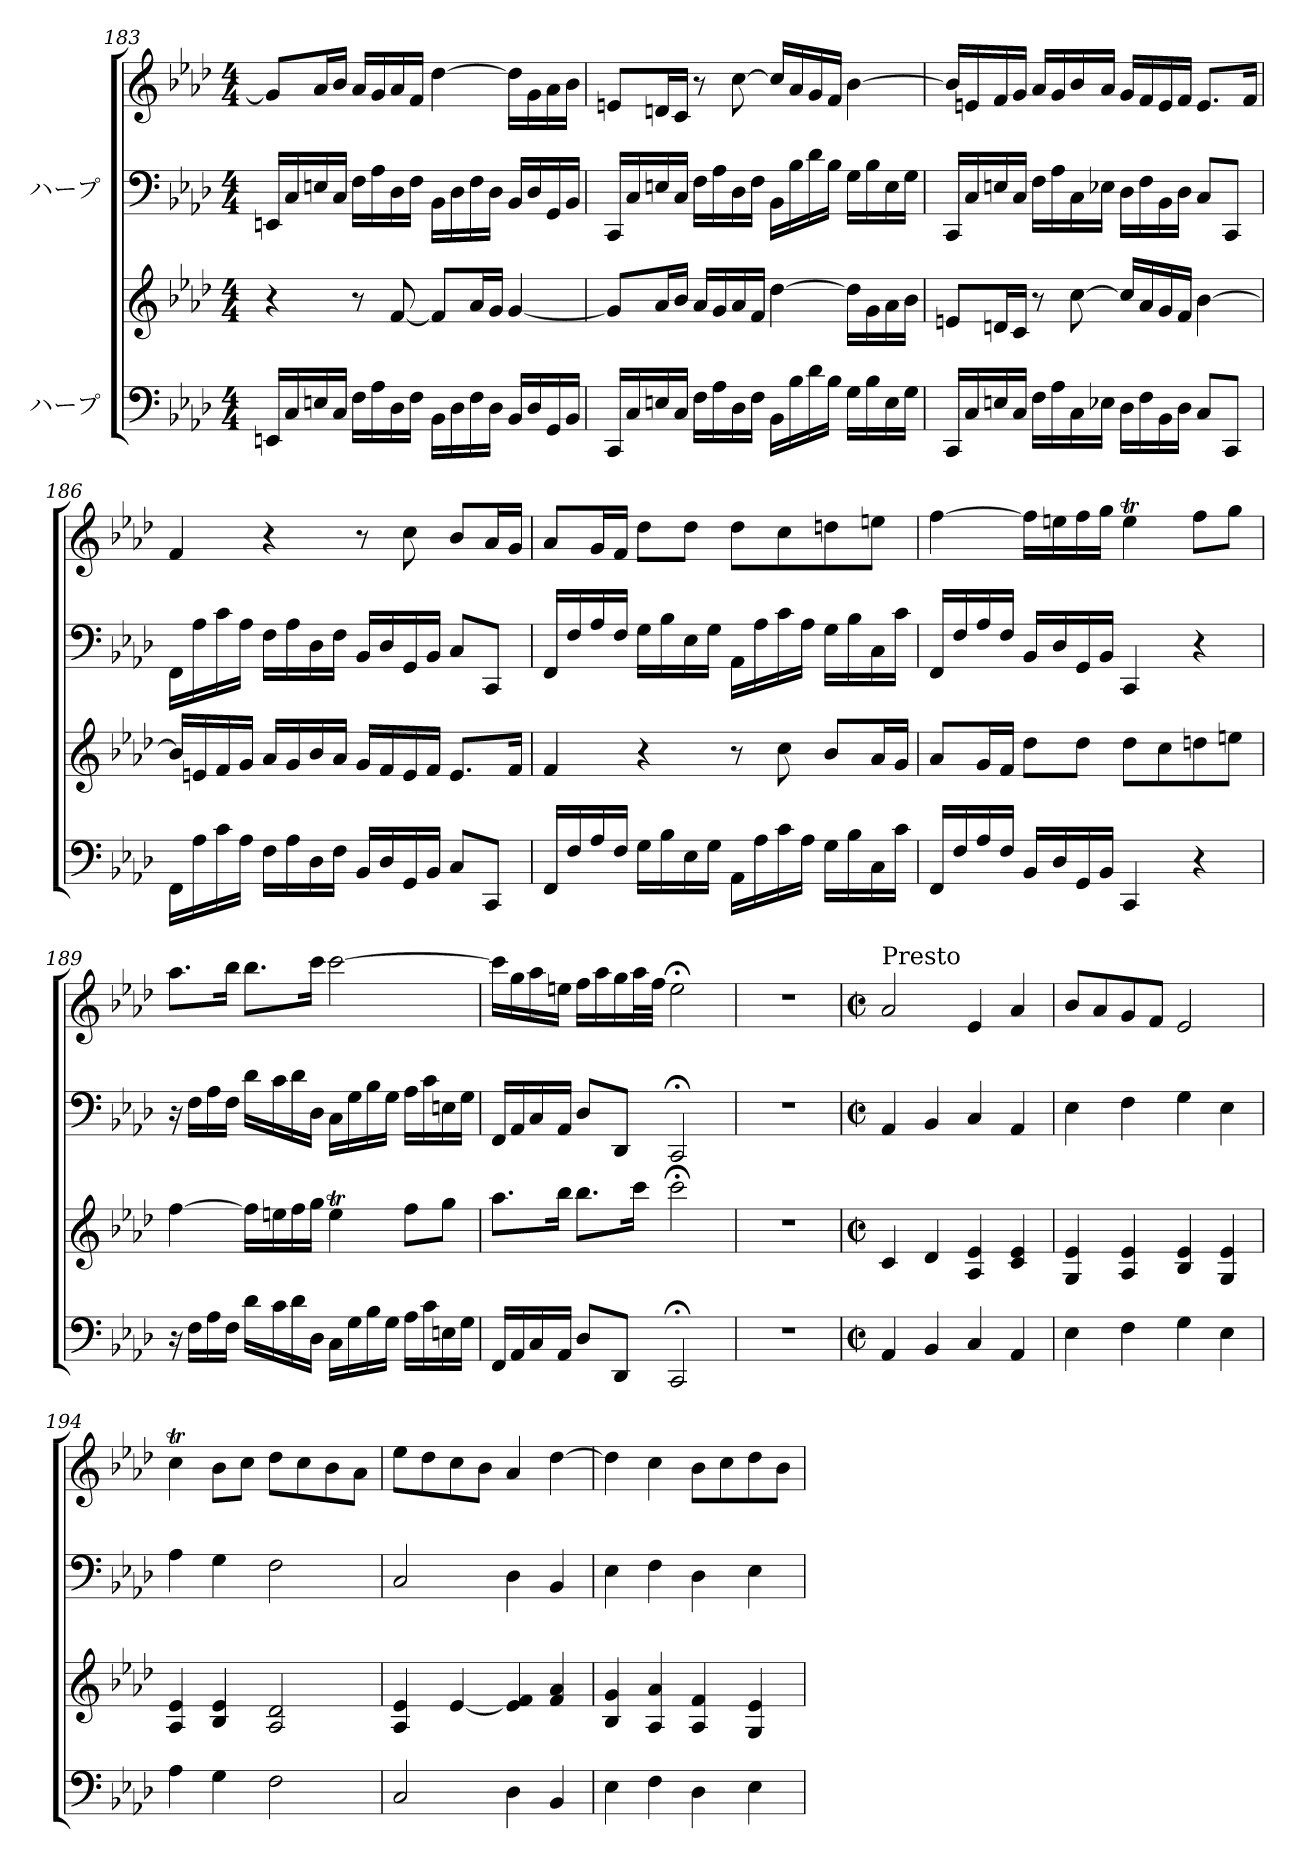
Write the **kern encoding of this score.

**kern	**kern	**kern	**kern
*part2	*part2	*part1	*part1
*staff4	*staff3	*staff2	*staff1
*I"ハープ	*	*I"ハープ	*
*clefF4	*clefG2	*clefF4	*clefG2
*k[b-e-a-d-]	*k[b-e-a-d-]	*k[b-e-a-d-]	*k[b-e-a-d-]
*M4/4	*M4/4	*M4/4	*M4/4
=183	=183	=183	=183
16EEn/LL	4r	16EEn/LL	8g/L]
16C/	.	16C/	.
16En/	.	16En/	16a-/L
16C/JJ	.	16C/JJ	16b-/JJ
16F\LL	8r	16F\LL	16a-/LL
16A-\	.	16A-\	16g/
16D-\	[8f/	16D-\	16a-/
16F\JJ	.	16F\JJ	16f/JJ
16BB-\LL	8f/L]	16BB-\LL	[4dd-\
16D-\	.	16D-\	.
16F\	16a-/L	16F\	.
16D-\JJ	16g/JJ	16D-\JJ	.
16BB-/LL	[4g/	16BB-/LL	16dd-\LL]
16D-/	.	16D-/	16g\
16GG/	.	16GG/	16a-\
16BB-/JJ	.	16BB-/JJ	16b-\JJ
!!LO:LB:g=z
=184	=184	=184	=184
16CC/LL	8g/L]	16CC/LL	8en/L
16C/	.	16C/	.
16En/	16a-/L	16En/	16dn/L
16C/JJ	16b-/JJ	16C/JJ	16c/JJ
16F\LL	16a-/LL	16F\LL	8r
16A-\	16g/	16A-\	.
16D-\	16a-/	16D-\	[8cc\
16F\JJ	16f/JJ	16F\JJ	.
16BB-\LL	[4dd-\	16BB-\LL	16cc/LL]
16B-\	.	16B-\	16a-/
16d-\	.	16d-\	16g/
16B-\JJ	.	16B-\JJ	16f/JJ
16G\LL	16dd-\LL]	16G\LL	[4b-\
16B-\	16g\	16B-\	.
16E\	16a-\	16E\	.
16G\JJ	16b-\JJ	16G\JJ	.
=185	=185	=185	=185
16CC/LL	8en/L	16CC/LL	16b-/LL]
16C/	.	16C/	16en/
16En/	16dn/L	16En/	16f/
16C/JJ	16c/JJ	16C/JJ	16g/JJ
16F\LL	8r	16F\LL	16a-/LL
16A-\	.	16A-\	16g/
16C\	[8cc\	16C\	16b-/
16E-X\JJ	.	16E-X\JJ	16a-/JJ
16D-\LL	16cc/LL]	16D-\LL	16g/LL
16F\	16a-/	16F\	16f/
16BB-\	16g/	16BB-\	16e/
16D-\JJ	16f/JJ	16D-\JJ	16f/JJ
8C/L	[4b-\	8C/L	8.e/L
8CC/J	.	8CC/J	.
.	.	.	16f/Jk
!!LO:PB:g=z
=186	=186	=186	=186
16FF\LL	16b-/LL]	16FF\LL	4f/
16A-\	16en/	16A-\	.
16c\	16f/	16c\	.
16A-\JJ	16g/JJ	16A-\JJ	.
16F\LL	16a-/LL	16F\LL	4r
16A-\	16g/	16A-\	.
16D-\	16b-/	16D-\	.
16F\JJ	16a-/JJ	16F\JJ	.
16BB-/LL	16g/LL	16BB-/LL	8r
16D-/	16f/	16D-/	.
16GG/	16e/	16GG/	8cc\
16BB-/JJ	16f/JJ	16BB-/JJ	.
8C/L	8.e/L	8C/L	8b-/L
8CC/J	.	8CC/J	16a-/L
.	16f/Jk	.	16g/JJ
=187	=187	=187	=187
16FF/LL	4f/	16FF/LL	8a-/L
16F/	.	16F/	.
16A-/	.	16A-/	16g/L
16F/JJ	.	16F/JJ	16f/JJ
16G\LL	4r	16G\LL	8dd-\L
16B-\	.	16B-\	.
16E-\	.	16E-\	8dd-\J
16G\JJ	.	16G\JJ	.
16AA-\LL	8r	16AA-\LL	8dd-\L
16A-\	.	16A-\	.
16c\	8cc\	16c\	8cc\
16A-\JJ	.	16A-\JJ	.
16G\LL	8b-/L	16G\LL	8ddn\
16B-\	.	16B-\	.
16C\	16a-/L	16C\	8een\J
16c\JJ	16g/JJ	16c\JJ	.
=188	=188	=188	=188
16FF/LL	8a-/L	16FF/LL	[4ff\
16F/	.	16F/	.
16A-/	16g/L	16A-/	.
16F/JJ	16f/JJ	16F/JJ	.
16BB-/LL	8dd-\L	16BB-/LL	16ff\LL]
16D-/	.	16D-/	16een\
16GG/	8dd-\J	16GG/	16ff\
16BB-/JJ	.	16BB-/JJ	16gg\JJ
4CC/	8dd-\L	4CC/	4eet\
.	8cc\	.	.
4r	8ddn\	4r	8ff\L
.	8een\J	.	8gg\J
!!LO:LB:g=z
=189	=189	=189	=189
16r	[4ff\	16r	8.aa-\L
16F\LL	.	16F\LL	.
16A-\	.	16A-\	.
16F\JJ	.	16F\JJ	16bb-\Jk
16d-\LL	16ff\LL]	16d-\LL	8.bb-\L
16c\	16een\	16c\	.
16d-\	16ff\	16d-\	.
16D-\JJ	16gg\JJ	16D-\JJ	16ccc\Jk
16C\LL	4eet\	16C\LL	[2ccc\
16G\	.	16G\	.
16B-\	.	16B-\	.
16G\JJ	.	16G\JJ	.
16A-\LL	8ff\L	16A-\LL	.
16c\	.	16c\	.
16En\	8gg\J	16En\	.
16G\JJ	.	16G\JJ	.
=190	=190	=190	=190
16FF/LL	8.aa-\L	16FF/LL	16ccc\LL]
16AA-/	.	16AA-/	16gg\
16C/	.	16C/	16aa-\
16AA-/JJ	16bb-\Jk	16AA-/JJ	16een\JJ
8D-/L	8.bb-\L	8D-/L	16ff\LL
.	.	.	16aa-\
8DD-/J	.	8DD-/J	16gg\
.	16ccc\Jk	.	32aa-\L
.	.	.	32ff\JJJ
2CC;</	2ccc;\	2CC;</	2ee;<\
=191	=191	=191	=191
1r	1r	1r	1r
!!LO:PB:g=z
=192	=192	=192	=192
*M2/2	*M2/2	*M2/2	*M2/2
*met(c|)	*met(c|)	*met(c|)	*met(c|)
*	*	*	*MM200
!	!	!	!LO:TX:a:t=Presto
4AA-/	4c/	4AA-/	2a-/
4BB-/	4d-/	4BB-/	.
4C/	4A-/ 4e-/	4C/	4e-/
4AA-/	4c/ 4e-/	4AA-/	4a-/
=193	=193	=193	=193
4E-\	4G/ 4e-/	4E-\	8b-/L
.	.	.	8a-/
4F\	4A-/ 4e-/	4F\	8g/
.	.	.	8f/J
4G\	4B-/ 4e-/	4G\	2e-/
4E-\	4G/ 4e-/	4E-\	.
=194	=194	=194	=194
4A-\	4A-/ 4e-/	4A-\	4cct\
4G\	4B-/ 4e-/	4G\	8b-\L
.	.	.	8cc\J
2F\	2A-/ 2d-/	2F\	8dd-\L
.	.	.	8cc\
.	.	.	8b-\
.	.	.	8a-\J
=195	=195	=195	=195
2C/	4A-/ 4e-/	2C/	8ee-\L
.	.	.	8dd-\
.	[4e-/	.	8cc\
.	.	.	8b-\J
4D-\	4e-/] 4f/	4D-\	4a-/
4BB-/	4f/ 4a-/	4BB-/	[4dd-\
=196	=196	=196	=196
4E-\	4B-/ 4g/	4E-\	4dd-\]
4F\	4A-/ 4a-/	4F\	4cc\
4D-\	4A-/ 4f/	4D-\	8b-\L
.	.	.	8cc\
4E-\	4G/ 4e-/	4E-\	8dd-\
.	.	.	8b-\J
=	=	=	=
*-	*-	*-	*-
